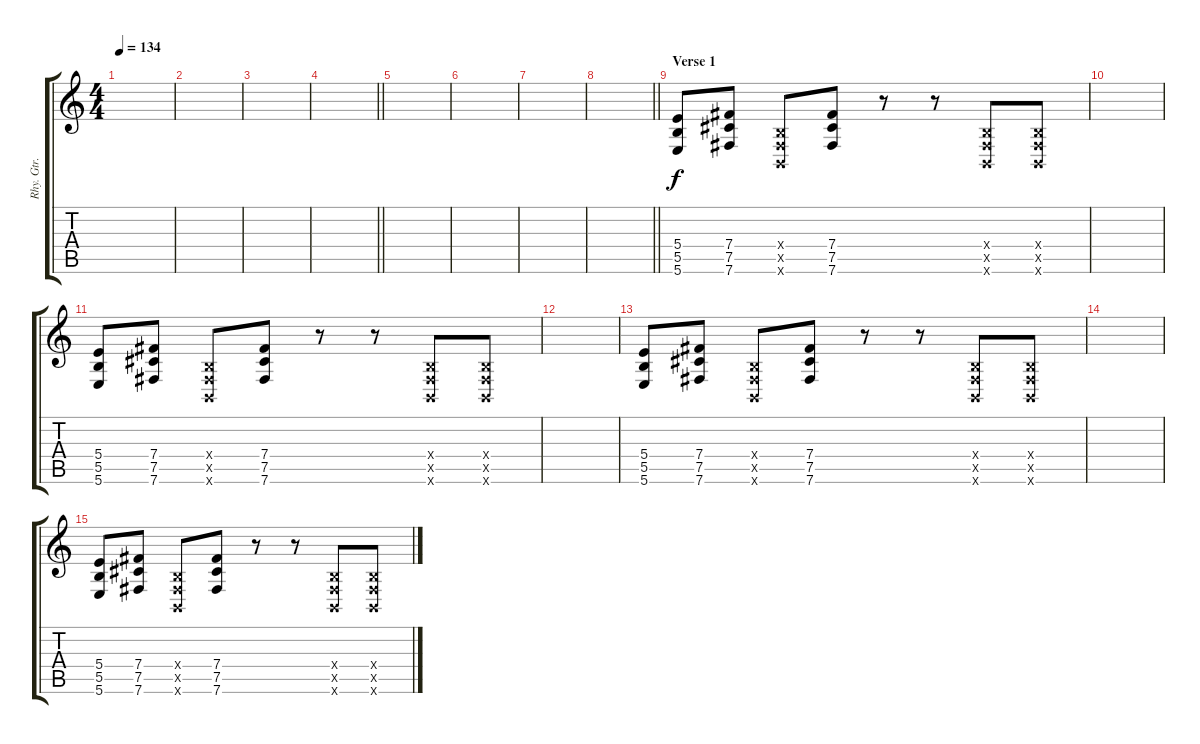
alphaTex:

\track ("Rhy. Gtr. 2" "Rhy. Gtr. ") {instrument distortionguitar}
\staff {score tabs}
\tuning (Db4 Ab3 E3 B2 Gb2 B1) {hide}
\ts (4 4)
\tempo 134
\clef g2
\ks c
|
|
|
\barLineRight lightlight
|
|
|
|
\barLineRight lightlight
|
\section ("" "Verse 1")
(5.4 5.5 5.6).8 (7.4 7.5 7.6).8 (0.4{x} 0.5{x} 0.6{x}).8 (7.4 7.5 7.6).8 r.8 r.8 (0.4{x} 0.5{x} 0.6{x}).8 (0.4{x} 0.5{x} 0.6{x}).8 |
|
(5.4 5.5 5.6).8 (7.4 7.5 7.6).8 (0.4{x} 0.5{x} 0.6{x}).8 (7.4 7.5 7.6).8 r.8 r.8 (0.4{x} 0.5{x} 0.6{x}).8 (0.4{x} 0.5{x} 0.6{x}).8 |
|
(5.4 5.5 5.6).8 (7.4 7.5 7.6).8 (0.4{x} 0.5{x} 0.6{x}).8 (7.4 7.5 7.6).8 r.8 r.8 (0.4{x} 0.5{x} 0.6{x}).8 (0.4{x} 0.5{x} 0.6{x}).8 |
|
(5.4 5.5 5.6).8 (7.4 7.5 7.6).8 (0.4{x} 0.5{x} 0.6{x}).8 (7.4 7.5 7.6).8 r.8 r.8 (0.4{x} 0.5{x} 0.6{x}).8 (0.4{x} 0.5{x} 0.6{x}).8
